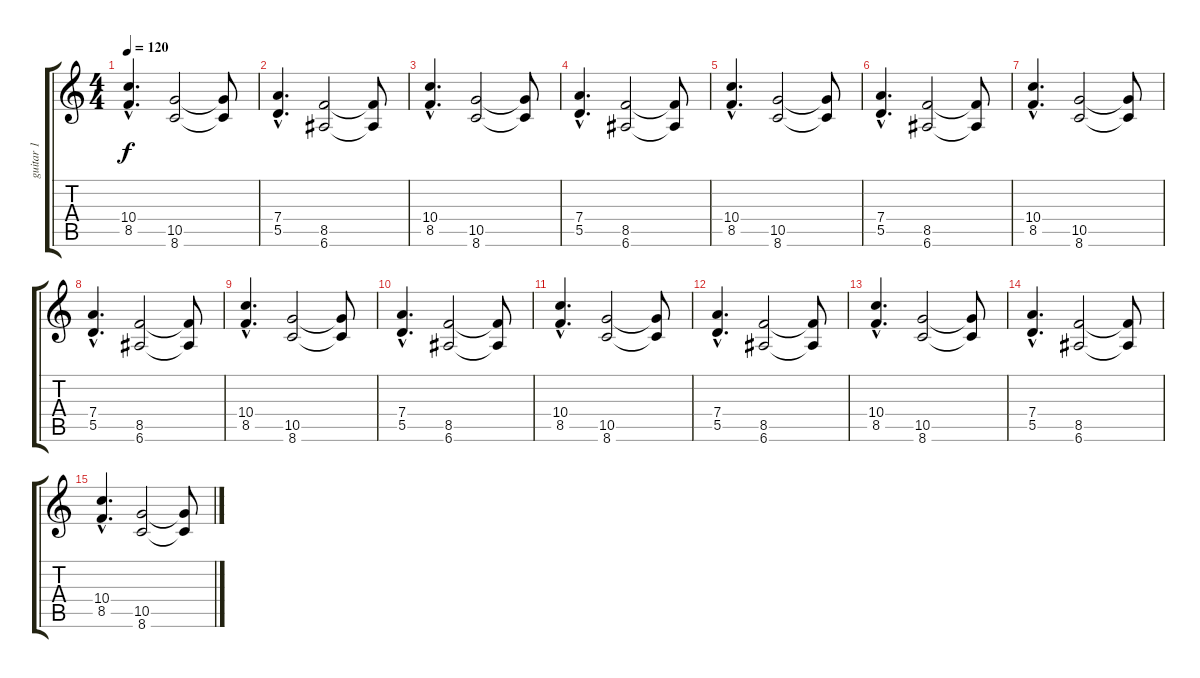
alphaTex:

\track ("guitar 1" "guitar 1") {instrument distortionguitar}
\staff {score tabs}
\tuning (E4 B3 G3 D3 A2 E2) {hide}
\ts (4 4)
\tempo 120
\clef g2
\ks c
(10.4{hac} 8.5{hac}).4{d dy f} (10.5 8.6).2 (10.5{t} 8.6{t}).8 |
(7.4{hac} 5.5{hac}).4{d} (8.5 6.6).2 (8.5{t} 6.6{t}).8 |
(10.4{hac} 8.5{hac}).4{d} (10.5 8.6).2 (10.5{t} 8.6{t}).8 |
(7.4{hac} 5.5{hac}).4{d} (8.5 6.6).2 (8.5{t} 6.6{t}).8 |
(10.4{hac} 8.5{hac}).4{d} (10.5 8.6).2 (10.5{t} 8.6{t}).8 |
(7.4{hac} 5.5{hac}).4{d} (8.5 6.6).2 (8.5{t} 6.6{t}).8 |
(10.4{hac} 8.5{hac}).4{d} (10.5 8.6).2 (10.5{t} 8.6{t}).8 |
(7.4{hac} 5.5{hac}).4{d} (8.5 6.6).2 (8.5{t} 6.6{t}).8 |
(10.4{hac} 8.5{hac}).4{d} (10.5 8.6).2 (10.5{t} 8.6{t}).8 |
(7.4{hac} 5.5{hac}).4{d} (8.5 6.6).2 (8.5{t} 6.6{t}).8 |
(10.4{hac} 8.5{hac}).4{d} (10.5 8.6).2 (10.5{t} 8.6{t}).8 |
(7.4{hac} 5.5{hac}).4{d volume 11} (8.5 6.6).2 (8.5{t} 6.6{t}).8 |
(10.4{hac} 8.5{hac}).4{d volume 9} (10.5 8.6).2 (10.5{t} 8.6{t}).8 |
(7.4{hac} 5.5{hac}).4{d volume 7} (8.5 6.6).2 (8.5{t} 6.6{t}).8 |
(10.4{hac} 8.5{hac}).4{d volume 5} (10.5 8.6).2 (10.5{t} 8.6{t}).8
